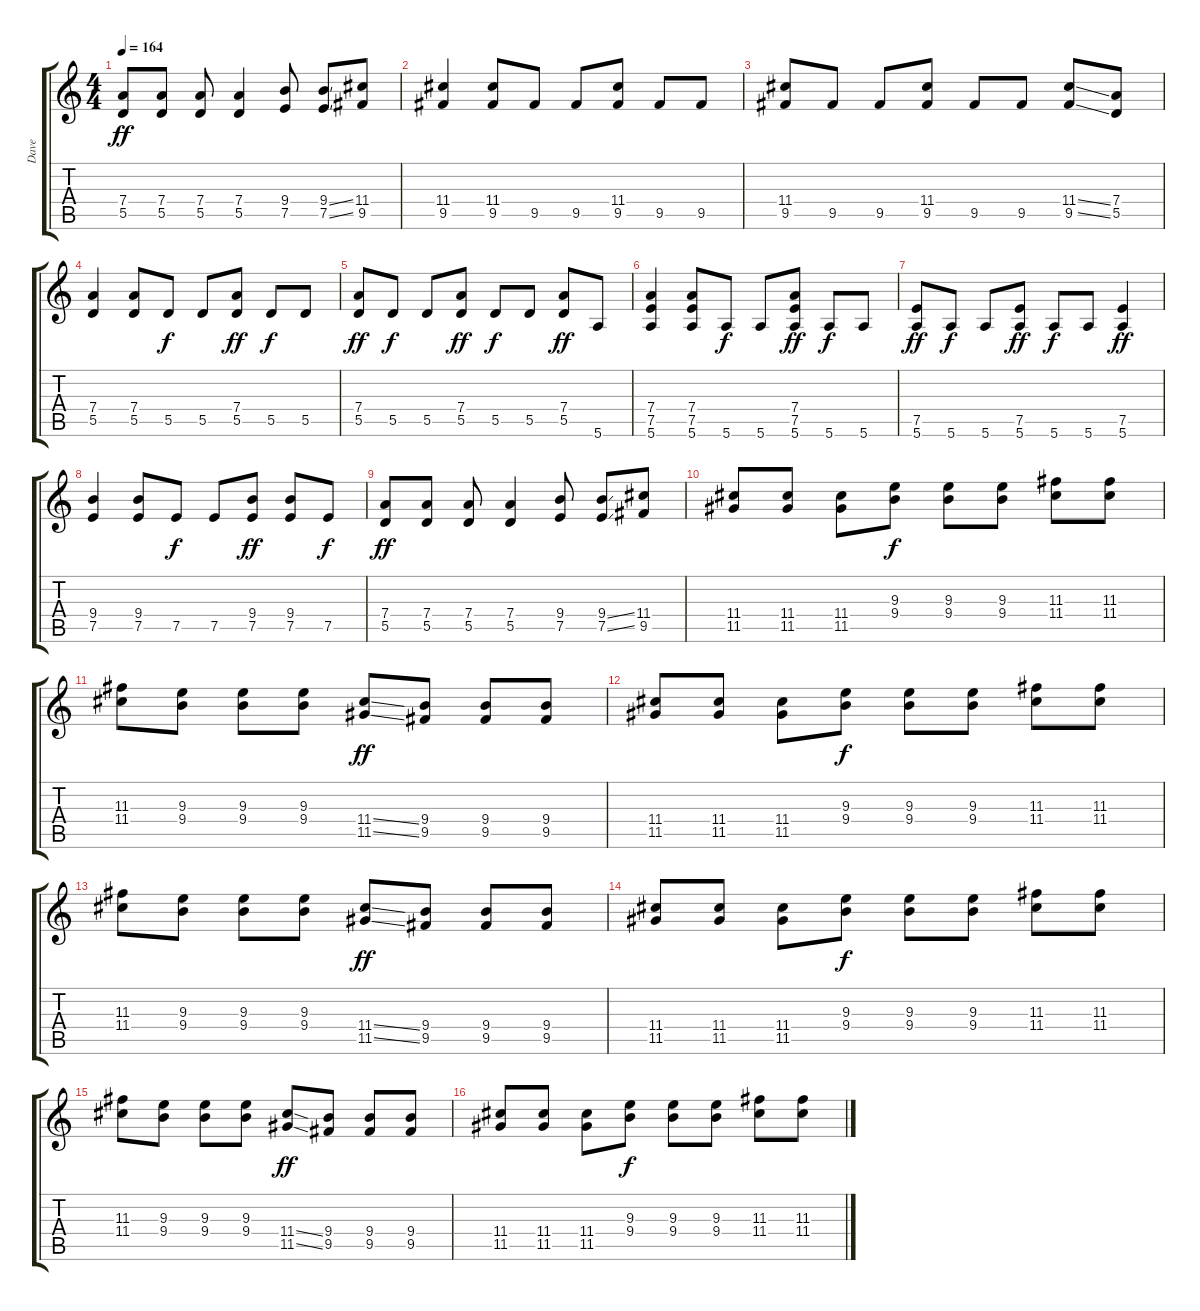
\track ("Dave" "Dave") {instrument distortionguitar}
\staff {score tabs}
\tuning (E4 B3 G3 D3 A2 E2) {hide}
\ts (4 4)
\tempo 164
\clef g2
\ks c
(7.4 5.5).8{dy ff} (7.4 5.5).8 (7.4 5.5).8 (7.4 5.5).4 (9.4 7.5).8 (9.4{ss} 7.5{ss}).8 (11.4 9.5).8 |
(11.4 9.5).4 (11.4 9.5).8 9.5.8 9.5.8 (11.4 9.5).8 9.5.8 9.5.8 |
(11.4 9.5).8 9.5.8 9.5.8 (11.4 9.5).8 9.5.8 9.5.8 (11.4{ss} 9.5{ss}).8 (7.4 5.5).8 |
(7.4 5.5).4 (7.4 5.5).8 5.5.8{dy f} 5.5.8 (7.4 5.5).8{dy ff} 5.5.8{dy f} 5.5.8 |
(7.4 5.5).8{dy ff} 5.5.8{dy f} 5.5.8 (7.4 5.5).8{dy ff} 5.5.8{dy f} 5.5.8 (7.4 5.5).8{dy ff} 5.6.8 |
(7.4 7.5 5.6).4 (7.4 7.5 5.6).8 5.6.8{dy f} 5.6.8 (7.4 7.5 5.6).8{dy ff} 5.6.8{dy f} 5.6.8 |
(7.5 5.6).8{dy ff} 5.6.8{dy f} 5.6.8 (7.5 5.6).8{dy ff} 5.6.8{dy f} 5.6.8 (7.5 5.6).4{dy ff} |
(9.4 7.5).4 (9.4 7.5).8 7.5.8{dy f} 7.5.8 (9.4 7.5).8{dy ff} (9.4 7.5).8 7.5.8{dy f} |
(7.4 5.5).8{dy ff} (7.4 5.5).8 (7.4 5.5).8 (7.4 5.5).4 (9.4 7.5).8 (9.4{ss} 7.5{ss}).8 (11.4 9.5).8 |
(11.4 11.5).8 (11.4 11.5).8 (11.4 11.5).8 (9.3 9.4).8{dy f} (9.3 9.4).8 (9.3 9.4).8 (11.3 11.4).8 (11.3 11.4).8 |
(11.3 11.4).8 (9.3 9.4).8 (9.3 9.4).8 (9.3 9.4).8 (11.4{ss} 11.5{ss}).8{dy ff} (9.4 9.5).8 (9.4 9.5).8 (9.4 9.5).8 |
(11.4 11.5).8 (11.4 11.5).8 (11.4 11.5).8 (9.3 9.4).8{dy f} (9.3 9.4).8 (9.3 9.4).8 (11.3 11.4).8 (11.3 11.4).8 |
(11.3 11.4).8 (9.3 9.4).8 (9.3 9.4).8 (9.3 9.4).8 (11.4{ss} 11.5{ss}).8{dy ff} (9.4 9.5).8 (9.4 9.5).8 (9.4 9.5).8 |
(11.4 11.5).8 (11.4 11.5).8 (11.4 11.5).8 (9.3 9.4).8{dy f} (9.3 9.4).8 (9.3 9.4).8 (11.3 11.4).8 (11.3 11.4).8 |
(11.3 11.4).8 (9.3 9.4).8 (9.3 9.4).8 (9.3 9.4).8 (11.4{ss} 11.5{ss}).8{dy ff} (9.4 9.5).8 (9.4 9.5).8 (9.4 9.5).8 |
(11.4 11.5).8 (11.4 11.5).8 (11.4 11.5).8 (9.3 9.4).8{dy f} (9.3 9.4).8 (9.3 9.4).8 (11.3 11.4).8 (11.3 11.4).8
